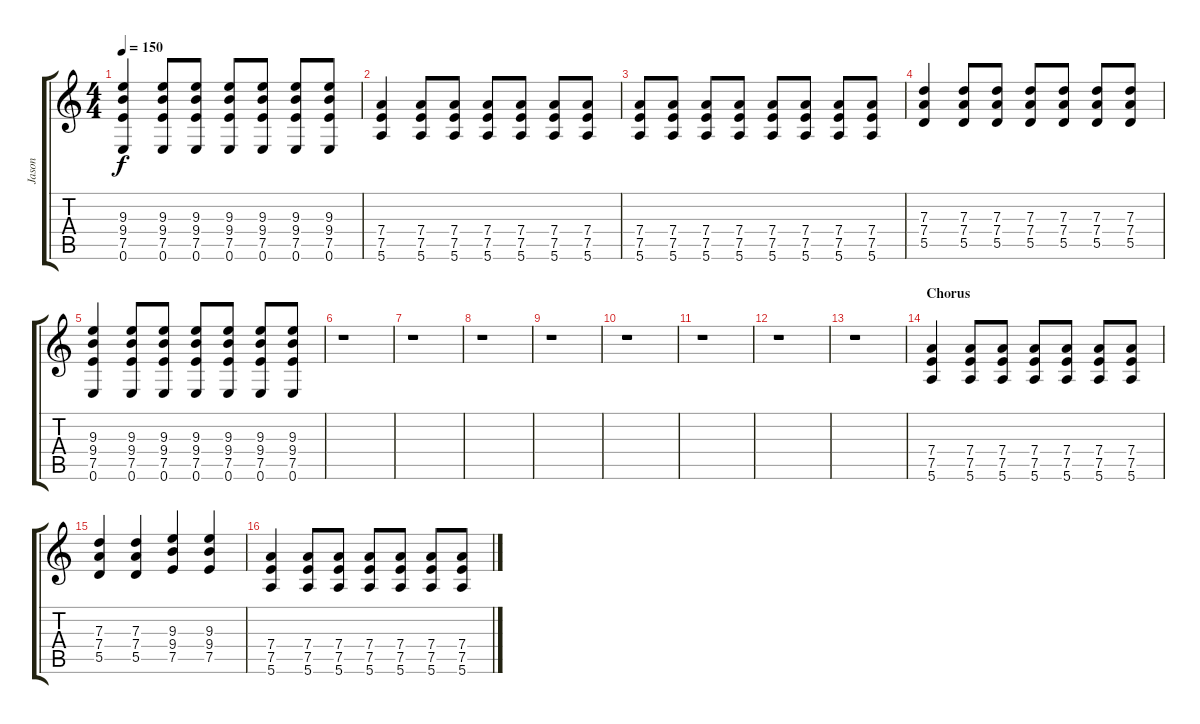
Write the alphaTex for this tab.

\track ("Jason " "Jason ") {instrument acousticguitarsteel}
\staff {score tabs}
\tuning (E4 B3 G3 D3 A2 E2) {hide}
\ts (4 4)
\tempo 150
\clef g2
\ks c
(9.3 9.4 7.5 0.6).4{dy f} (9.3 9.4 7.5 0.6).8 (9.3 9.4 7.5 0.6).8 (9.3 9.4 7.5 0.6).8 (9.3 9.4 7.5 0.6).8 (9.3 9.4 7.5 0.6).8 (9.3 9.4 7.5 0.6).8 |
(7.4 7.5 5.6).4 (7.4 7.5 5.6).8 (7.4 7.5 5.6).8 (7.4 7.5 5.6).8 (7.4 7.5 5.6).8 (7.4 7.5 5.6).8 (7.4 7.5 5.6).8 |
(7.4 7.5 5.6).8 (7.4 7.5 5.6).8 (7.4 7.5 5.6).8 (7.4 7.5 5.6).8 (7.4 7.5 5.6).8 (7.4 7.5 5.6).8 (7.4 7.5 5.6).8 (7.4 7.5 5.6).8 |
(7.3 7.4 5.5).4 (7.3 7.4 5.5).8 (7.3 7.4 5.5).8 (7.3 7.4 5.5).8 (7.3 7.4 5.5).8 (7.3 7.4 5.5).8 (7.3 7.4 5.5).8 |
(9.3 9.4 7.5 0.6).4 (9.3 9.4 7.5 0.6).8 (9.3 9.4 7.5 0.6).8 (9.3 9.4 7.5 0.6).8 (9.3 9.4 7.5 0.6).8 (9.3 9.4 7.5 0.6).8 (9.3 9.4 7.5 0.6).8 |
r.1 |
r.1 |
r.1 |
r.1 |
r.1 |
r.1 |
r.1 |
r.1 |
\section ("" "Chorus")
(7.4 7.5 5.6).4 (7.4 7.5 5.6).8 (7.4 7.5 5.6).8 (7.4 7.5 5.6).8 (7.4 7.5 5.6).8 (7.4 7.5 5.6).8 (7.4 7.5 5.6).8 |
(7.3 7.4 5.5).4 (7.3 7.4 5.5).4 (9.3 9.4 7.5).4 (9.3 9.4 7.5).4 |
(7.4 7.5 5.6).4 (7.4 7.5 5.6).8 (7.4 7.5 5.6).8 (7.4 7.5 5.6).8 (7.4 7.5 5.6).8 (7.4 7.5 5.6).8 (7.4 7.5 5.6).8
